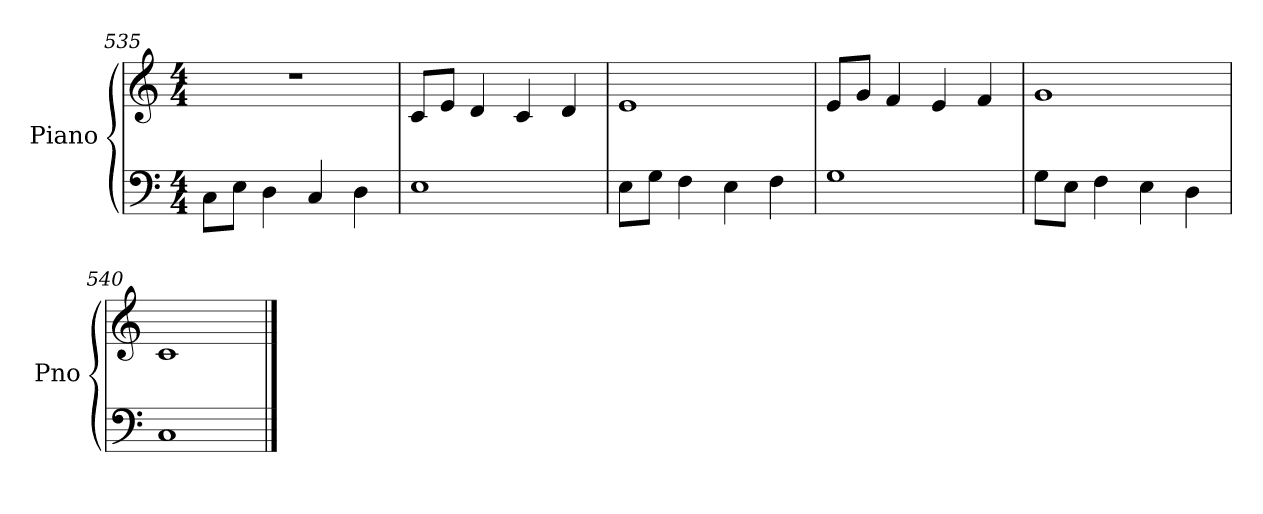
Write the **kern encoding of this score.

**kern	**kern
*part1	*part1
*staff2	*staff1
*I"Piano	*
*I'Pno	*
!!LO:PB:g=z
*clefF4	*clefG2
*k[]	*k[]
*M4/4	*M4/4
=535	=535
8C\L	1r
8E\J	.
4D\	.
4C/	.
4D\	.
=536	=536
1E	8c/L
.	8e/J
.	4d/
.	4c/
.	4d/
=537	=537
8E\L	1e
8G\J	.
4F\	.
4E\	.
4F\	.
=538	=538
1G	8e/L
.	8g/J
.	4f/
.	4e/
.	4f/
=539	=539
8G\L	1g
8E\J	.
4F\	.
4E\	.
4D\	.
=540	=540
1C	1c
==	==
*-	*-
